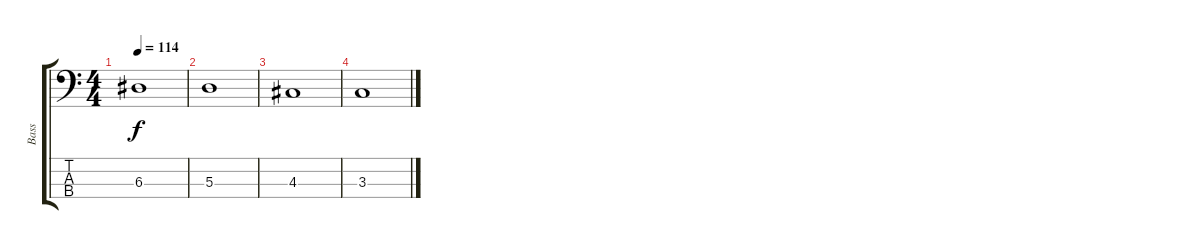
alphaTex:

\track ("Bass" "Bass") {instrument electricbassfinger}
\staff {score tabs}
\tuning (G2 D2 A1 E1) {hide}
\ts (4 4)
\tempo 114
\clef f4
\ks c
6.3.1{dy f} |
5.3.1 |
4.3.1 |
3.3.1
